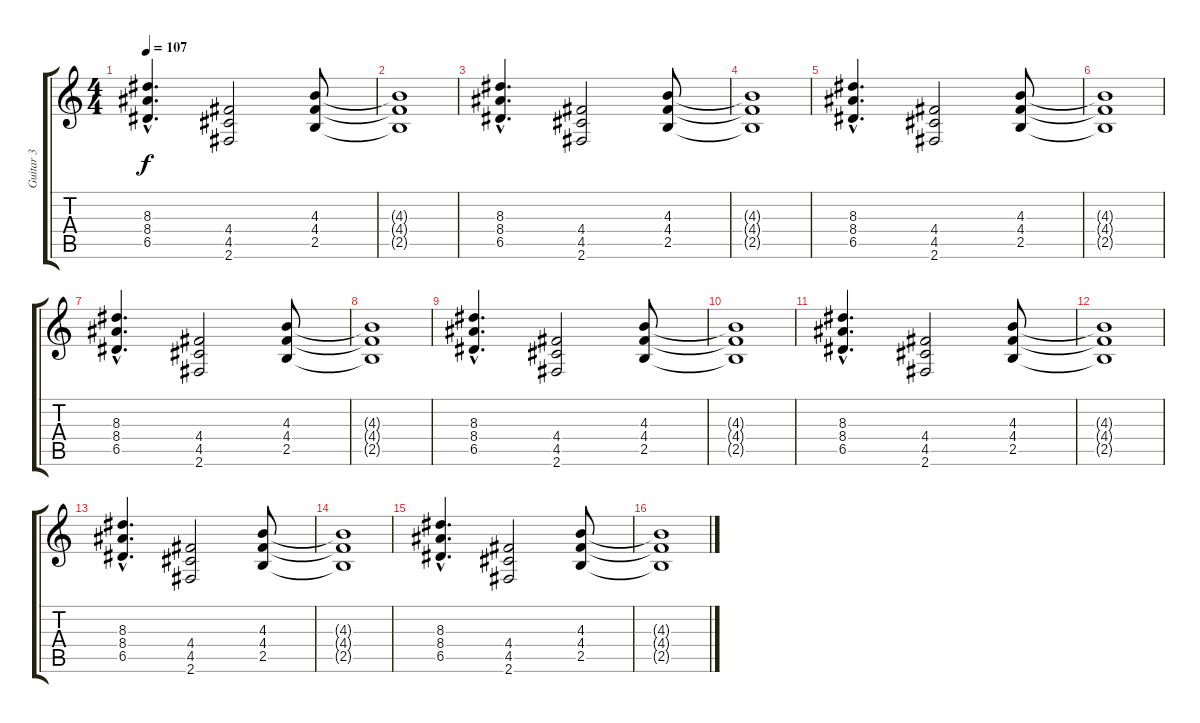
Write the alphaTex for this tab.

\track ("Guitar 3" "Guitar 3") {instrument overdrivenguitar}
\staff {score tabs}
\tuning (E4 B3 G3 D3 A2 E2) {hide}
\ts (4 4)
\tempo 107
\clef g2
\ks c
(8.3{hac} 8.4{hac} 6.5{hac}).4{d dy f} (4.4 4.5 2.6).2 (4.3 4.4 2.5).8 |
(4.3{t} 4.4{t} 2.5{t}).1 |
(8.3{hac} 8.4{hac} 6.5{hac}).4{d} (4.4 4.5 2.6).2 (4.3 4.4 2.5).8 |
(4.3{t} 4.4{t} 2.5{t}).1 |
(8.3{hac} 8.4{hac} 6.5{hac}).4{d} (4.4 4.5 2.6).2 (4.3 4.4 2.5).8 |
(4.3{t} 4.4{t} 2.5{t}).1 |
(8.3{hac} 8.4{hac} 6.5{hac}).4{d} (4.4 4.5 2.6).2 (4.3 4.4 2.5).8 |
(4.3{t} 4.4{t} 2.5{t}).1 |
(8.3{hac} 8.4{hac} 6.5{hac}).4{d} (4.4 4.5 2.6).2 (4.3 4.4 2.5).8 |
(4.3{t} 4.4{t} 2.5{t}).1 |
(8.3{hac} 8.4{hac} 6.5{hac}).4{d} (4.4 4.5 2.6).2 (4.3 4.4 2.5).8 |
(4.3{t} 4.4{t} 2.5{t}).1 |
(8.3{hac} 8.4{hac} 6.5{hac}).4{d} (4.4 4.5 2.6).2 (4.3 4.4 2.5).8 |
(4.3{t} 4.4{t} 2.5{t}).1 |
(8.3{hac} 8.4{hac} 6.5{hac}).4{d} (4.4 4.5 2.6).2 (4.3 4.4 2.5).8 |
(4.3{t} 4.4{t} 2.5{t}).1
